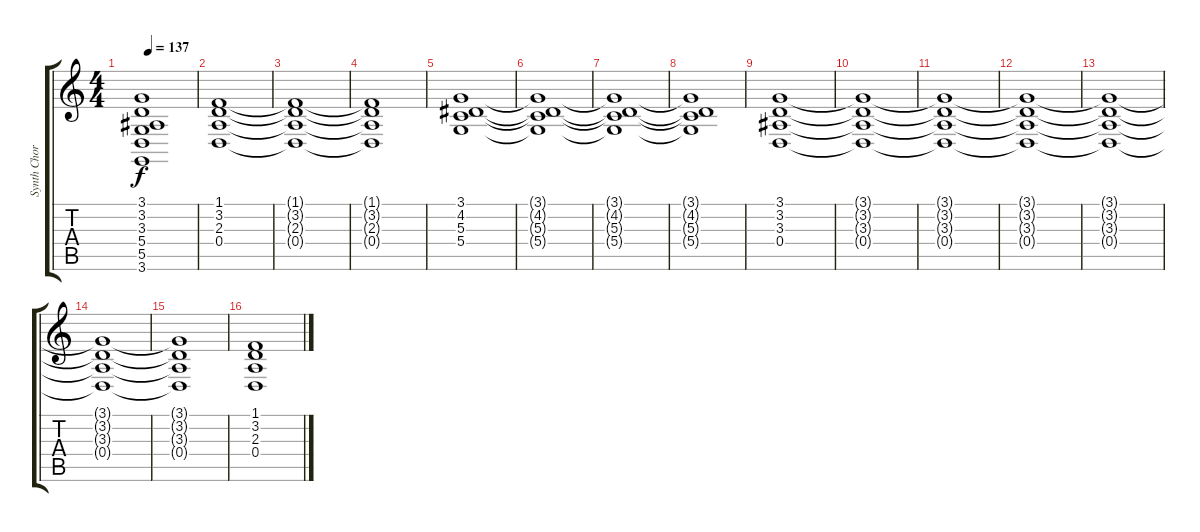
\track ("Synth Chords" "Synth Chor") {instrument stringensemble1}
\staff {score tabs}
\tuning (E4 B3 G3 D3 A2 E2) {hide}
\ts (4 4)
\tempo 137
\clef g2
\ks c
(3.1{t} 3.2{t} 3.3{t} 5.4{t} 5.5{t} 3.6{t}).1{dy f} |
(1.1 3.2 2.3 0.4).1 |
(1.1{t} 3.2{t} 2.3{t} 0.4{t}).1 |
(1.1{t} 3.2{t} 2.3{t} 0.4{t}).1 |
(3.1 4.2 5.3 5.4).1 |
(3.1{t} 4.2{t} 5.3{t} 5.4{t}).1 |
(3.1{t} 4.2{t} 5.3{t} 5.4{t}).1 |
(3.1{t} 4.2{t} 5.3{t} 5.4{t}).1 |
(3.1 3.2 3.3 0.4).1 |
(3.1{t} 3.2{t} 3.3{t} 0.4{t}).1 |
(3.1{t} 3.2{t} 3.3{t} 0.4{t}).1 |
(3.1{t} 3.2{t} 3.3{t} 0.4{t}).1 |
(3.1{t} 3.2{t} 3.3{t} 0.4{t}).1 |
(3.1{t} 3.2{t} 3.3{t} 0.4{t}).1 |
(3.1{t} 3.2{t} 3.3{t} 0.4{t}).1 |
(1.1 3.2 2.3 0.4).1
